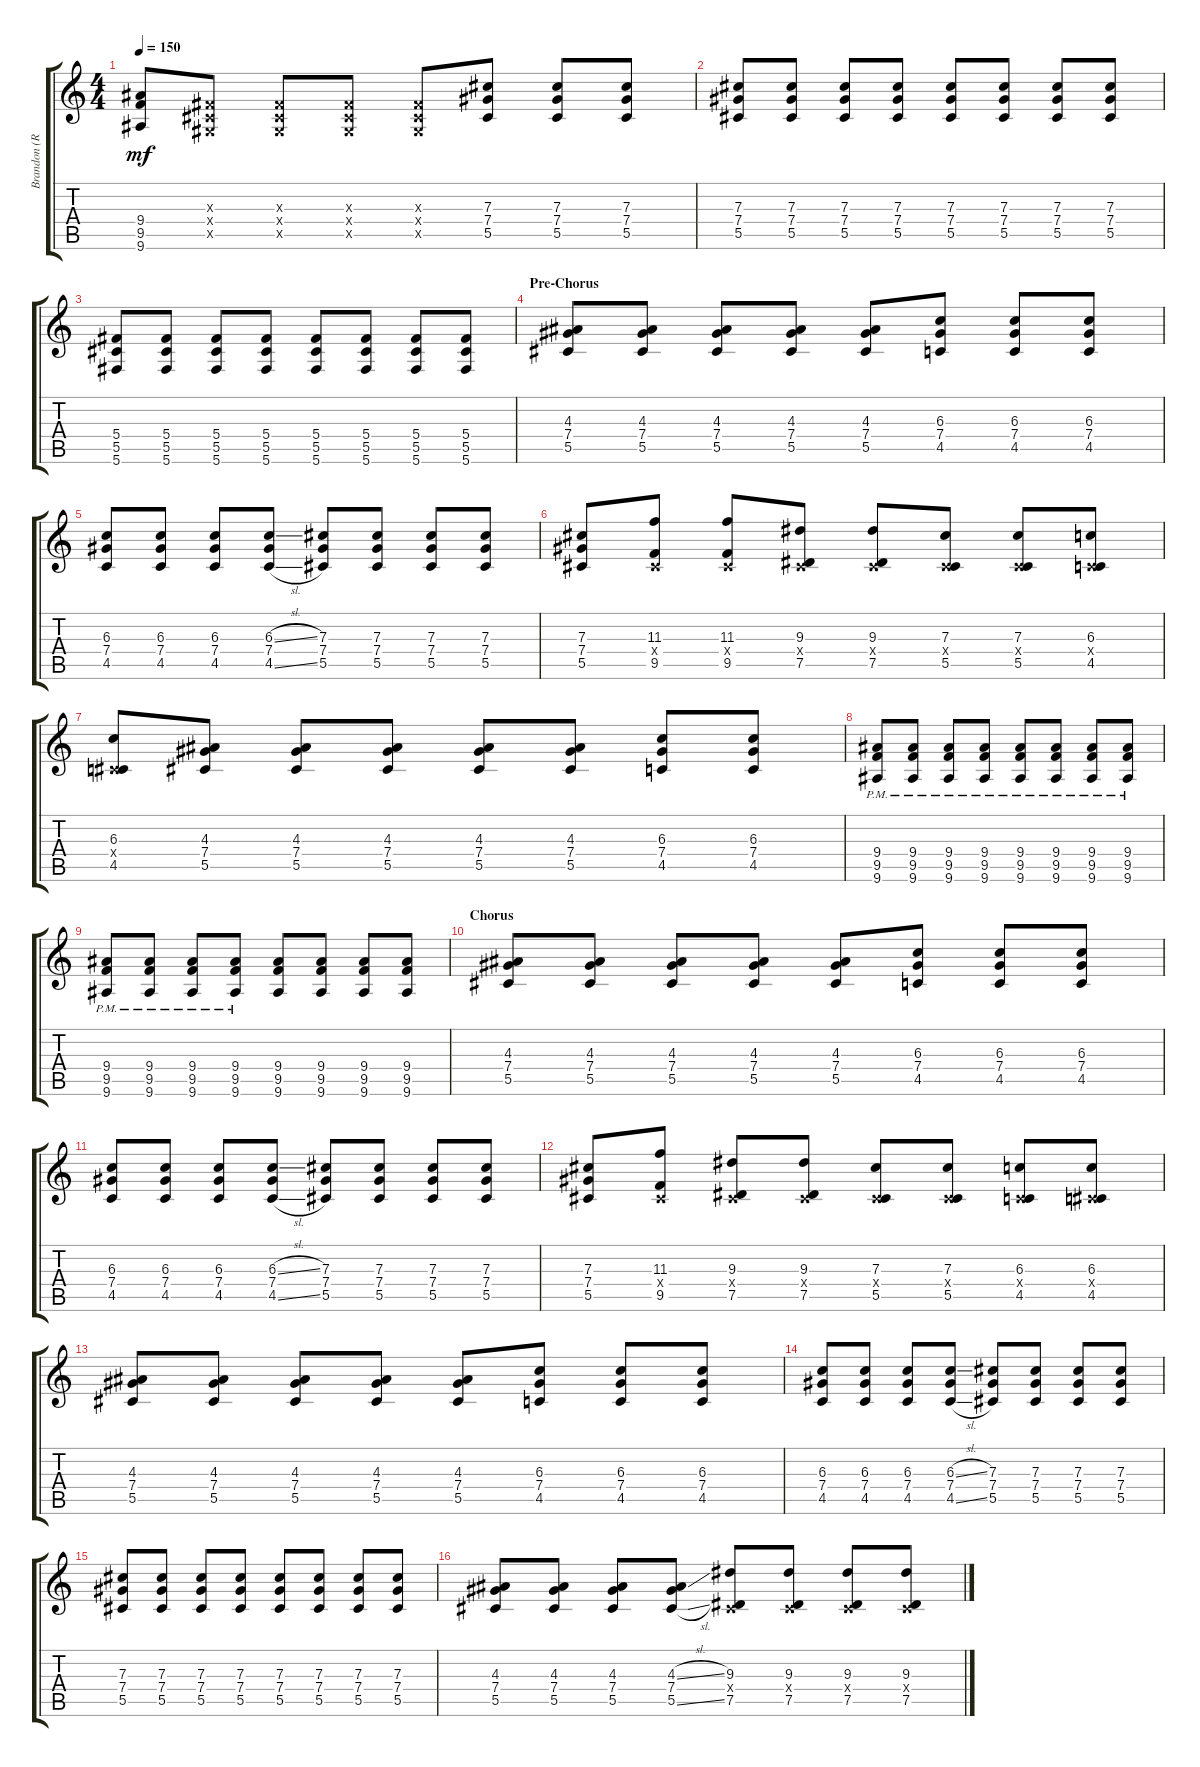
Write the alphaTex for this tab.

\track ("Brandon (Rhythm)" "Brandon (R") {instrument distortionguitar}
\staff {score tabs}
\tuning (Eb4 Bb3 Gb3 Db3 Ab2 Db2) {hide}
\ts (4 4)
\tempo 150
\clef g2
\ks c
(9.4 9.5 9.6).8{dy mf} (0.3{x} 0.4{x} 0.5{x}).8 (0.3{x} 0.4{x} 0.5{x}).8 (0.3{x} 0.4{x} 0.5{x}).8 (0.3{x} 0.4{x} 0.5{x}).8 (7.3 7.4 5.5).8 (7.3 7.4 5.5).8 (7.3 7.4 5.5).8 |
(7.3 7.4 5.5).8 (7.3 7.4 5.5).8 (7.3 7.4 5.5).8 (7.3 7.4 5.5).8 (7.3 7.4 5.5).8 (7.3 7.4 5.5).8 (7.3 7.4 5.5).8 (7.3 7.4 5.5).8 |
(5.4 5.5 5.6).8 (5.4 5.5 5.6).8 (5.4 5.5 5.6).8 (5.4 5.5 5.6).8 (5.4 5.5 5.6).8 (5.4 5.5 5.6).8 (5.4 5.5 5.6).8 (5.4 5.5 5.6).8 |
\section ("" "Pre-Chorus")
(4.3 7.4 5.5).8 (4.3 7.4 5.5).8 (4.3 7.4 5.5).8 (4.3 7.4 5.5).8 (4.3 7.4 5.5).8 (6.3 7.4 4.5).8 (6.3 7.4 4.5).8 (6.3 7.4 4.5).8 |
(6.3 7.4 4.5).8 (6.3 7.4 4.5).8 (6.3 7.4 4.5).8 (6.3{sl} 7.4 4.5{sl}).8 (7.3 7.4 5.5).8 (7.3 7.4 5.5).8 (7.3 7.4 5.5).8 (7.3 7.4 5.5).8 |
(7.3 7.4 5.5).8 (11.3 0.4{x} 9.5).8 (11.3 0.4{x} 9.5).8 (9.3 0.4{x} 7.5).8 (9.3 0.4{x} 7.5).8 (7.3 0.4{x} 5.5).8 (7.3 0.4{x} 5.5).8 (6.3 0.4{x} 4.5).8 |
(6.3 0.4{x} 4.5).8 (4.3 7.4 5.5).8 (4.3 7.4 5.5).8 (4.3 7.4 5.5).8 (4.3 7.4 5.5).8 (4.3 7.4 5.5).8 (6.3 7.4 4.5).8 (6.3 7.4 4.5).8 |
(9.4{pm} 9.5{pm} 9.6{pm}).8 (9.4{pm} 9.5{pm} 9.6{pm}).8 (9.4{pm} 9.5{pm} 9.6{pm}).8 (9.4{pm} 9.5{pm} 9.6{pm}).8 (9.4{pm} 9.5{pm} 9.6{pm}).8 (9.4{pm} 9.5{pm} 9.6{pm}).8 (9.4{pm} 9.5{pm} 9.6{pm}).8 (9.4{pm} 9.5{pm} 9.6{pm}).8 |
(9.4{pm} 9.5{pm} 9.6{pm}).8 (9.4{pm} 9.5{pm} 9.6{pm}).8 (9.4{pm} 9.5{pm} 9.6{pm}).8 (9.4{pm} 9.5{pm} 9.6{pm}).8 (9.4 9.5 9.6).8 (9.4 9.5 9.6).8 (9.4 9.5 9.6).8 (9.4 9.5 9.6).8 |
\section ("" "Chorus")
(4.3 7.4 5.5).8 (4.3 7.4 5.5).8 (4.3 7.4 5.5).8 (4.3 7.4 5.5).8 (4.3 7.4 5.5).8 (6.3 7.4 4.5).8 (6.3 7.4 4.5).8 (6.3 7.4 4.5).8 |
(6.3 7.4 4.5).8 (6.3 7.4 4.5).8 (6.3 7.4 4.5).8 (6.3{sl} 7.4 4.5{sl}).8 (7.3 7.4 5.5).8 (7.3 7.4 5.5).8 (7.3 7.4 5.5).8 (7.3 7.4 5.5).8 |
(7.3 7.4 5.5).8 (11.3 0.4{x} 9.5).8 (9.3 0.4{x} 7.5).8 (9.3 0.4{x} 7.5).8 (7.3 0.4{x} 5.5).8 (7.3 0.4{x} 5.5).8 (6.3 0.4{x} 4.5).8 (6.3 0.4{x} 4.5).8 |
(4.3 7.4 5.5).8 (4.3 7.4 5.5).8 (4.3 7.4 5.5).8 (4.3 7.4 5.5).8 (4.3 7.4 5.5).8 (6.3 7.4 4.5).8 (6.3 7.4 4.5).8 (6.3 7.4 4.5).8 |
(6.3 7.4 4.5).8 (6.3 7.4 4.5).8 (6.3 7.4 4.5).8 (6.3{sl} 7.4 4.5{sl}).8 (7.3 7.4 5.5).8 (7.3 7.4 5.5).8 (7.3 7.4 5.5).8 (7.3 7.4 5.5).8 |
(7.3 7.4 5.5).8 (7.3 7.4 5.5).8 (7.3 7.4 5.5).8 (7.3 7.4 5.5).8 (7.3 7.4 5.5).8 (7.3 7.4 5.5).8 (7.3 7.4 5.5).8 (7.3 7.4 5.5).8 |
(4.3 7.4 5.5).8 (4.3 7.4 5.5).8 (4.3 7.4 5.5).8 (4.3{sl} 7.4 5.5{sl}).8 (9.3 0.4{x} 7.5).8 (9.3 0.4{x} 7.5).8 (9.3 0.4{x} 7.5).8 (9.3{sl} 0.4{x} 7.5{sl}).8
